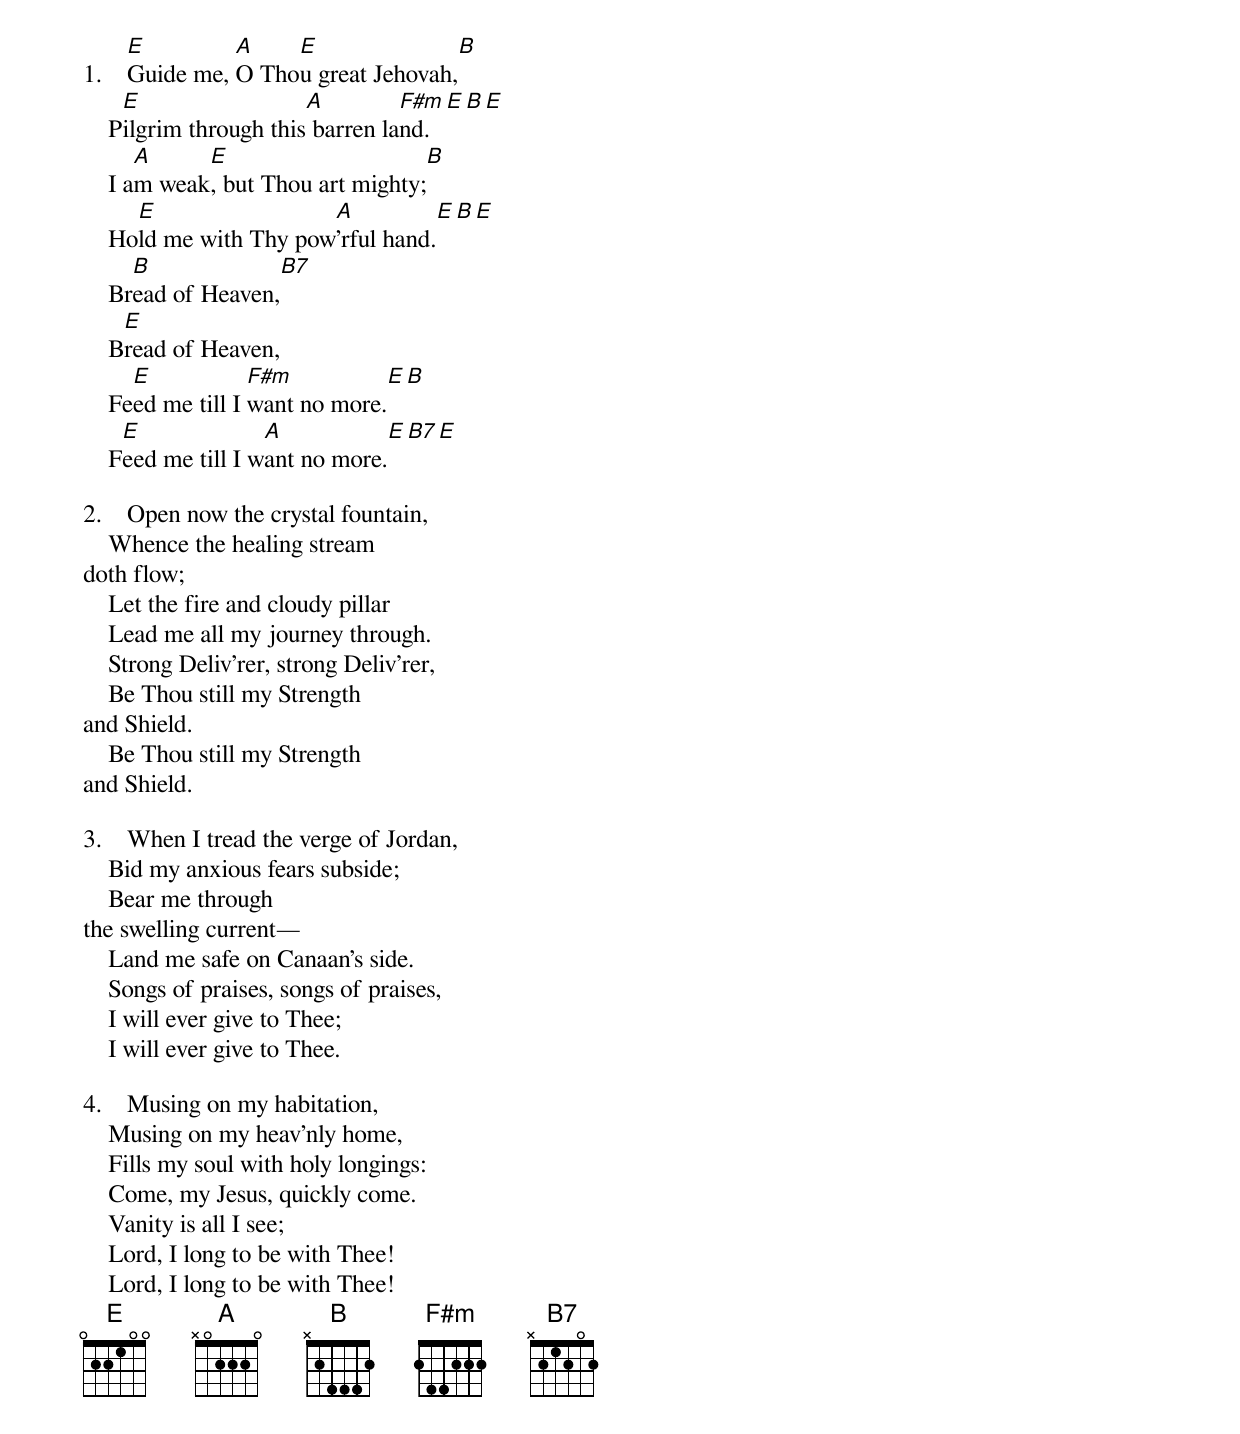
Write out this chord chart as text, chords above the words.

      E         A    E                              B
1.    Guide me, O Thou great Jehovah,
     E                  A         F#m    E  B     E
    Pilgrim through this barren land.
       A     E                                     B
    I am weak, but Thou art mighty;
      E                 A                E       B      E
    Hold me with Thy pow’rful hand.
      B              B7
    Bread of Heaven,
     E
    Bread of Heaven,
      E            F#m                        E     B
    Feed me till I want no more.
     E              A            E    B7   E
    Feed me till I want no more.

2.    Open now the crystal fountain,
    Whence the healing stream
doth flow;
    Let the fire and cloudy pillar
    Lead me all my journey through.
    Strong Deliv’rer, strong Deliv’rer,
    Be Thou still my Strength
and Shield.
    Be Thou still my Strength
and Shield.

3.    When I tread the verge of Jordan,
    Bid my anxious fears subside;
    Bear me through
the swelling current—
    Land me safe on Canaan’s side.
    Songs of praises, songs of praises,
    I will ever give to Thee;
    I will ever give to Thee.

4.    Musing on my habitation,
    Musing on my heav’nly home,
    Fills my soul with holy longings:
    Come, my Jesus, quickly come.
    Vanity is all I see;
    Lord, I long to be with Thee!
    Lord, I long to be with Thee!
